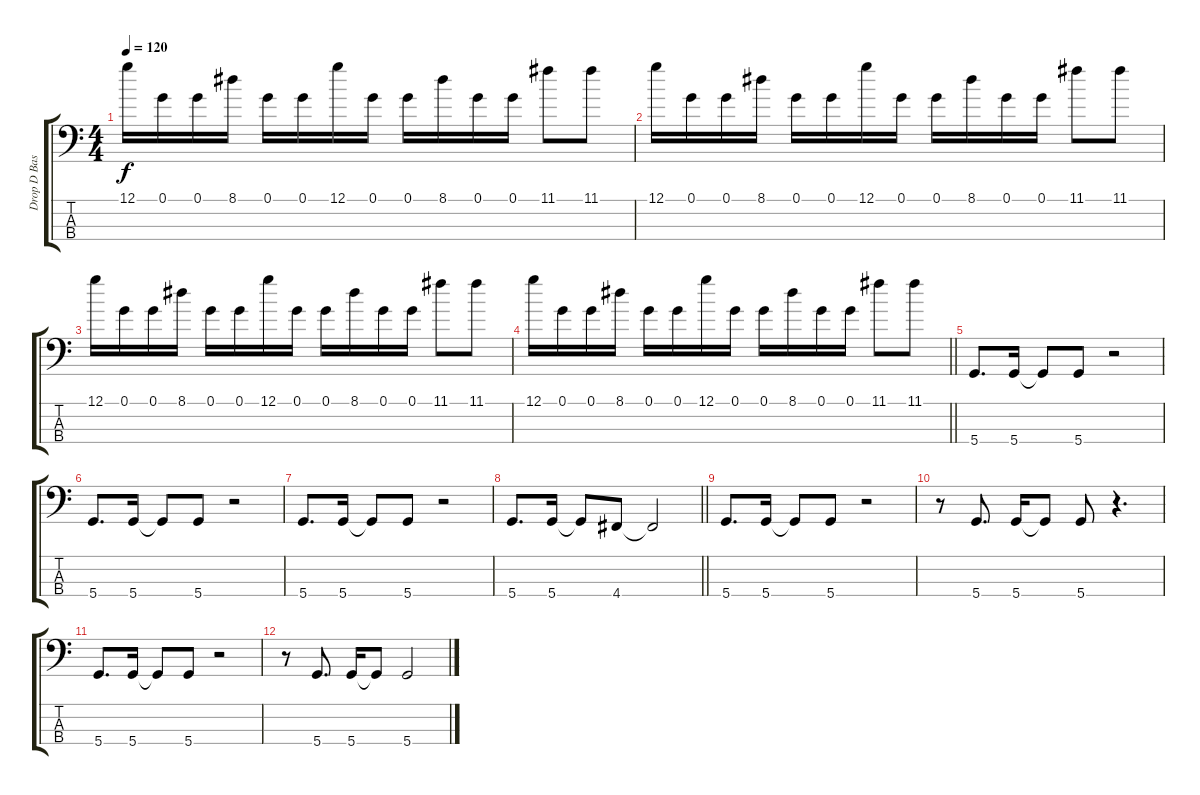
\track ("Drop D Bass (DADG)" "Drop D Bas") {instrument overdrivenguitar}
\staff {score tabs}
\tuning (G2 D2 A1 D1) {hide}
\ts (4 4)
\tempo 120
\clef f4
\ks c
12.1.16{ot 8vb dy f} 0.1.16{ot 8vb} 0.1.16{ot 8vb} 8.1.16{ot 8vb} 0.1.16{ot 8vb} 0.1.16{ot 8vb} 12.1.16{ot 8vb} 0.1.16{ot 8vb} 0.1.16{ot 8vb} 8.1.16{ot 8vb} 0.1.16{ot 8vb} 0.1.16{ot 8vb} 11.1.8{ot 8vb} 11.1.8{ot 8vb} |
12.1.16{ot 8vb} 0.1.16{ot 8vb} 0.1.16{ot 8vb} 8.1.16{ot 8vb} 0.1.16{ot 8vb} 0.1.16{ot 8vb} 12.1.16{ot 8vb} 0.1.16{ot 8vb} 0.1.16{ot 8vb} 8.1.16{ot 8vb} 0.1.16{ot 8vb} 0.1.16{ot 8vb} 11.1.8{ot 8vb} 11.1.8{ot 8vb} |
12.1.16{ot 8vb} 0.1.16{ot 8vb} 0.1.16{ot 8vb} 8.1.16{ot 8vb} 0.1.16{ot 8vb} 0.1.16{ot 8vb} 12.1.16{ot 8vb} 0.1.16{ot 8vb} 0.1.16{ot 8vb} 8.1.16{ot 8vb} 0.1.16{ot 8vb} 0.1.16{ot 8vb} 11.1.8{ot 8vb} 11.1.8{ot 8vb} |
\barLineRight lightlight
12.1.16{ot 8vb} 0.1.16{ot 8vb} 0.1.16{ot 8vb} 8.1.16{ot 8vb} 0.1.16{ot 8vb} 0.1.16{ot 8vb} 12.1.16{ot 8vb} 0.1.16{ot 8vb} 0.1.16{ot 8vb} 8.1.16{ot 8vb} 0.1.16{ot 8vb} 0.1.16{ot 8vb} 11.1.8{ot 8vb} 11.1.8{ot 8vb} |
5.4.8{d volume 13} 5.4.16 5.4{t}.8 5.4.8 r.2 |
5.4.8{d} 5.4.16 5.4{t}.8 5.4.8 r.2 |
5.4.8{d} 5.4.16 5.4{t}.8 5.4.8 r.2 |
\barLineRight lightlight
5.4.8{d} 5.4.16 5.4{t}.8 4.4.8 4.4{t}.2 |
5.4.8{d} 5.4.16 5.4{t}.8 5.4.8 r.2 |
r.8 5.4.8{d} 5.4.16 5.4{t}.8 5.4.8 r.4{d} |
5.4.8{d} 5.4.16 5.4{t}.8 5.4.8 r.2 |
r.8 5.4.8{d} 5.4.16 5.4{t}.8 5.4.2
